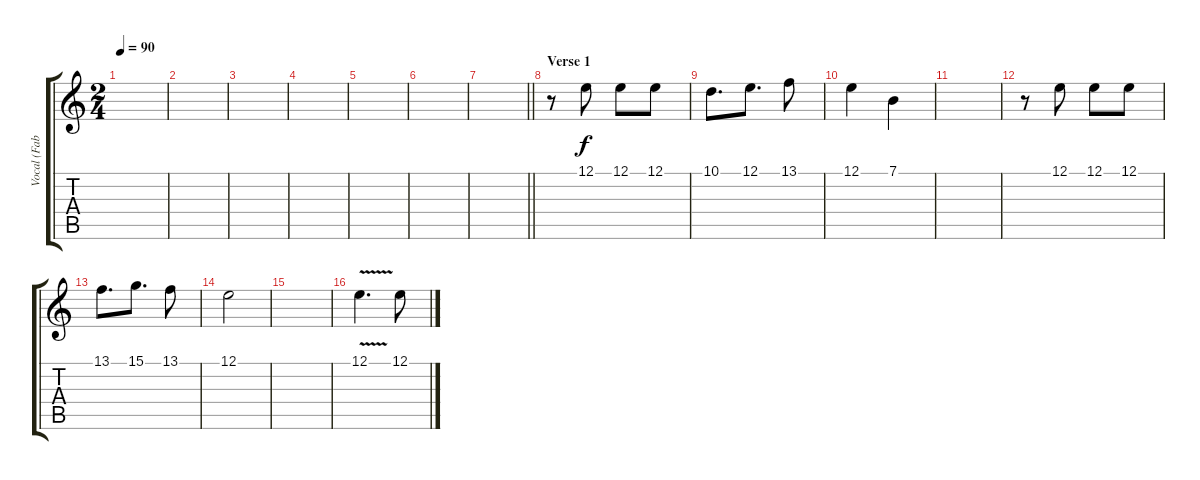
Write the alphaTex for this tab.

\track ("Vocal (Fabio Lione)" "Vocal (Fab") {instrument rockorgan}
\staff {score tabs}
\tuning (E4 B3 G3 D3 A2 E2) {hide}
\ts (2 4)
\tempo 90
\clef g2
\ks c
|
|
|
|
|
|
\barLineRight lightlight
|
\section ("" "Verse 1")
r.8 12.1.8 12.1.8 12.1.8 |
10.1.8{d} 12.1.8{d} 13.1.8 |
12.1.4 7.1.4 |
|
r.8 12.1.8 12.1.8 12.1.8 |
13.1.8{d} 15.1.8{d} 13.1.8 |
12.1.2 |
|
12.1{v}.4{d} 12.1.8
